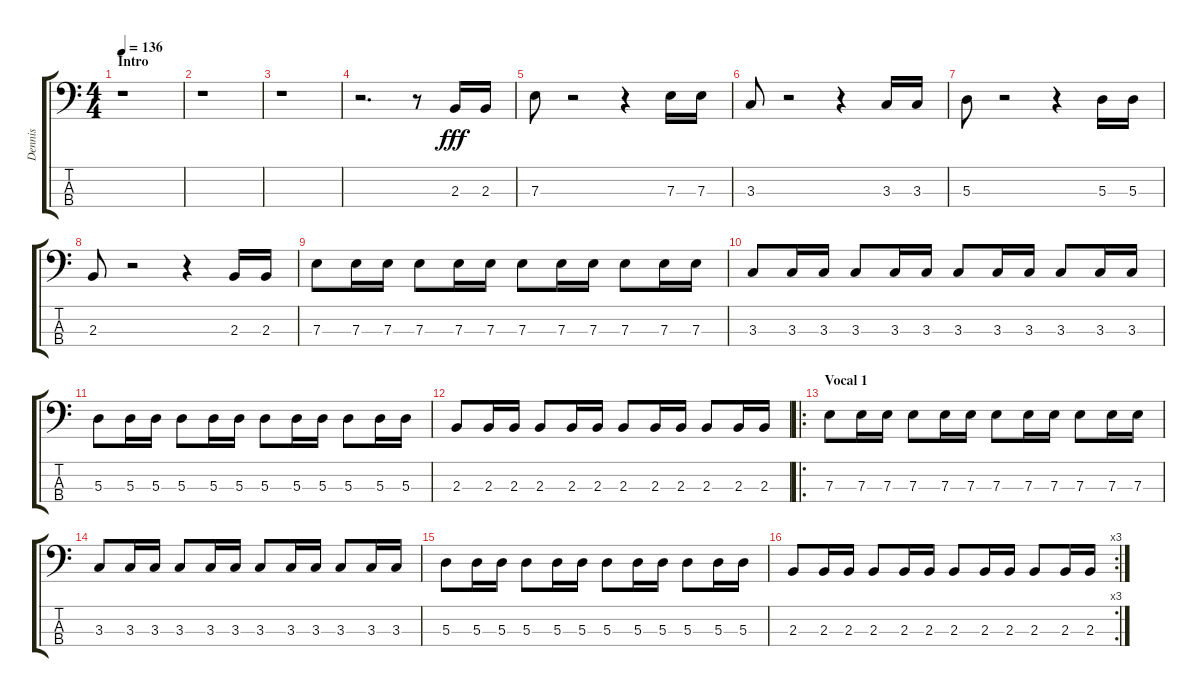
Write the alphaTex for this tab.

\track ("Dennis" "Dennis") {instrument electricbassfinger}
\staff {score tabs}
\tuning (G2 D2 A1 E1) {hide}
\ts (4 4)
\section ("" "Intro")
\tempo 136
\clef f4
\ks c
r.1{dy fff instrument electricbassfinger} |
r.1 |
r.1 |
r.2{d} r.8 2.3.16 2.3.16 |
7.3.8 r.2 r.4 7.3.16 7.3.16 |
3.3.8 r.2 r.4 3.3.16 3.3.16 |
5.3.8 r.2 r.4 5.3.16 5.3.16 |
2.3.8 r.2 r.4 2.3.16 2.3.16 |
7.3.8 7.3.16 7.3.16 7.3.8 7.3.16 7.3.16 7.3.8 7.3.16 7.3.16 7.3.8 7.3.16 7.3.16 |
3.3.8 3.3.16 3.3.16 3.3.8 3.3.16 3.3.16 3.3.8 3.3.16 3.3.16 3.3.8 3.3.16 3.3.16 |
5.3.8 5.3.16 5.3.16 5.3.8 5.3.16 5.3.16 5.3.8 5.3.16 5.3.16 5.3.8 5.3.16 5.3.16 |
2.3.8 2.3.16 2.3.16 2.3.8 2.3.16 2.3.16 2.3.8 2.3.16 2.3.16 2.3.8 2.3.16 2.3.16 |
\ro
\section ("" "Vocal 1")
7.3.8 7.3.16 7.3.16 7.3.8 7.3.16 7.3.16 7.3.8 7.3.16 7.3.16 7.3.8 7.3.16 7.3.16 |
3.3.8 3.3.16 3.3.16 3.3.8 3.3.16 3.3.16 3.3.8 3.3.16 3.3.16 3.3.8 3.3.16 3.3.16 |
5.3.8 5.3.16 5.3.16 5.3.8 5.3.16 5.3.16 5.3.8 5.3.16 5.3.16 5.3.8 5.3.16 5.3.16 |
\rc 3
2.3.8 2.3.16 2.3.16 2.3.8 2.3.16 2.3.16 2.3.8 2.3.16 2.3.16 2.3.8 2.3.16 2.3.16
